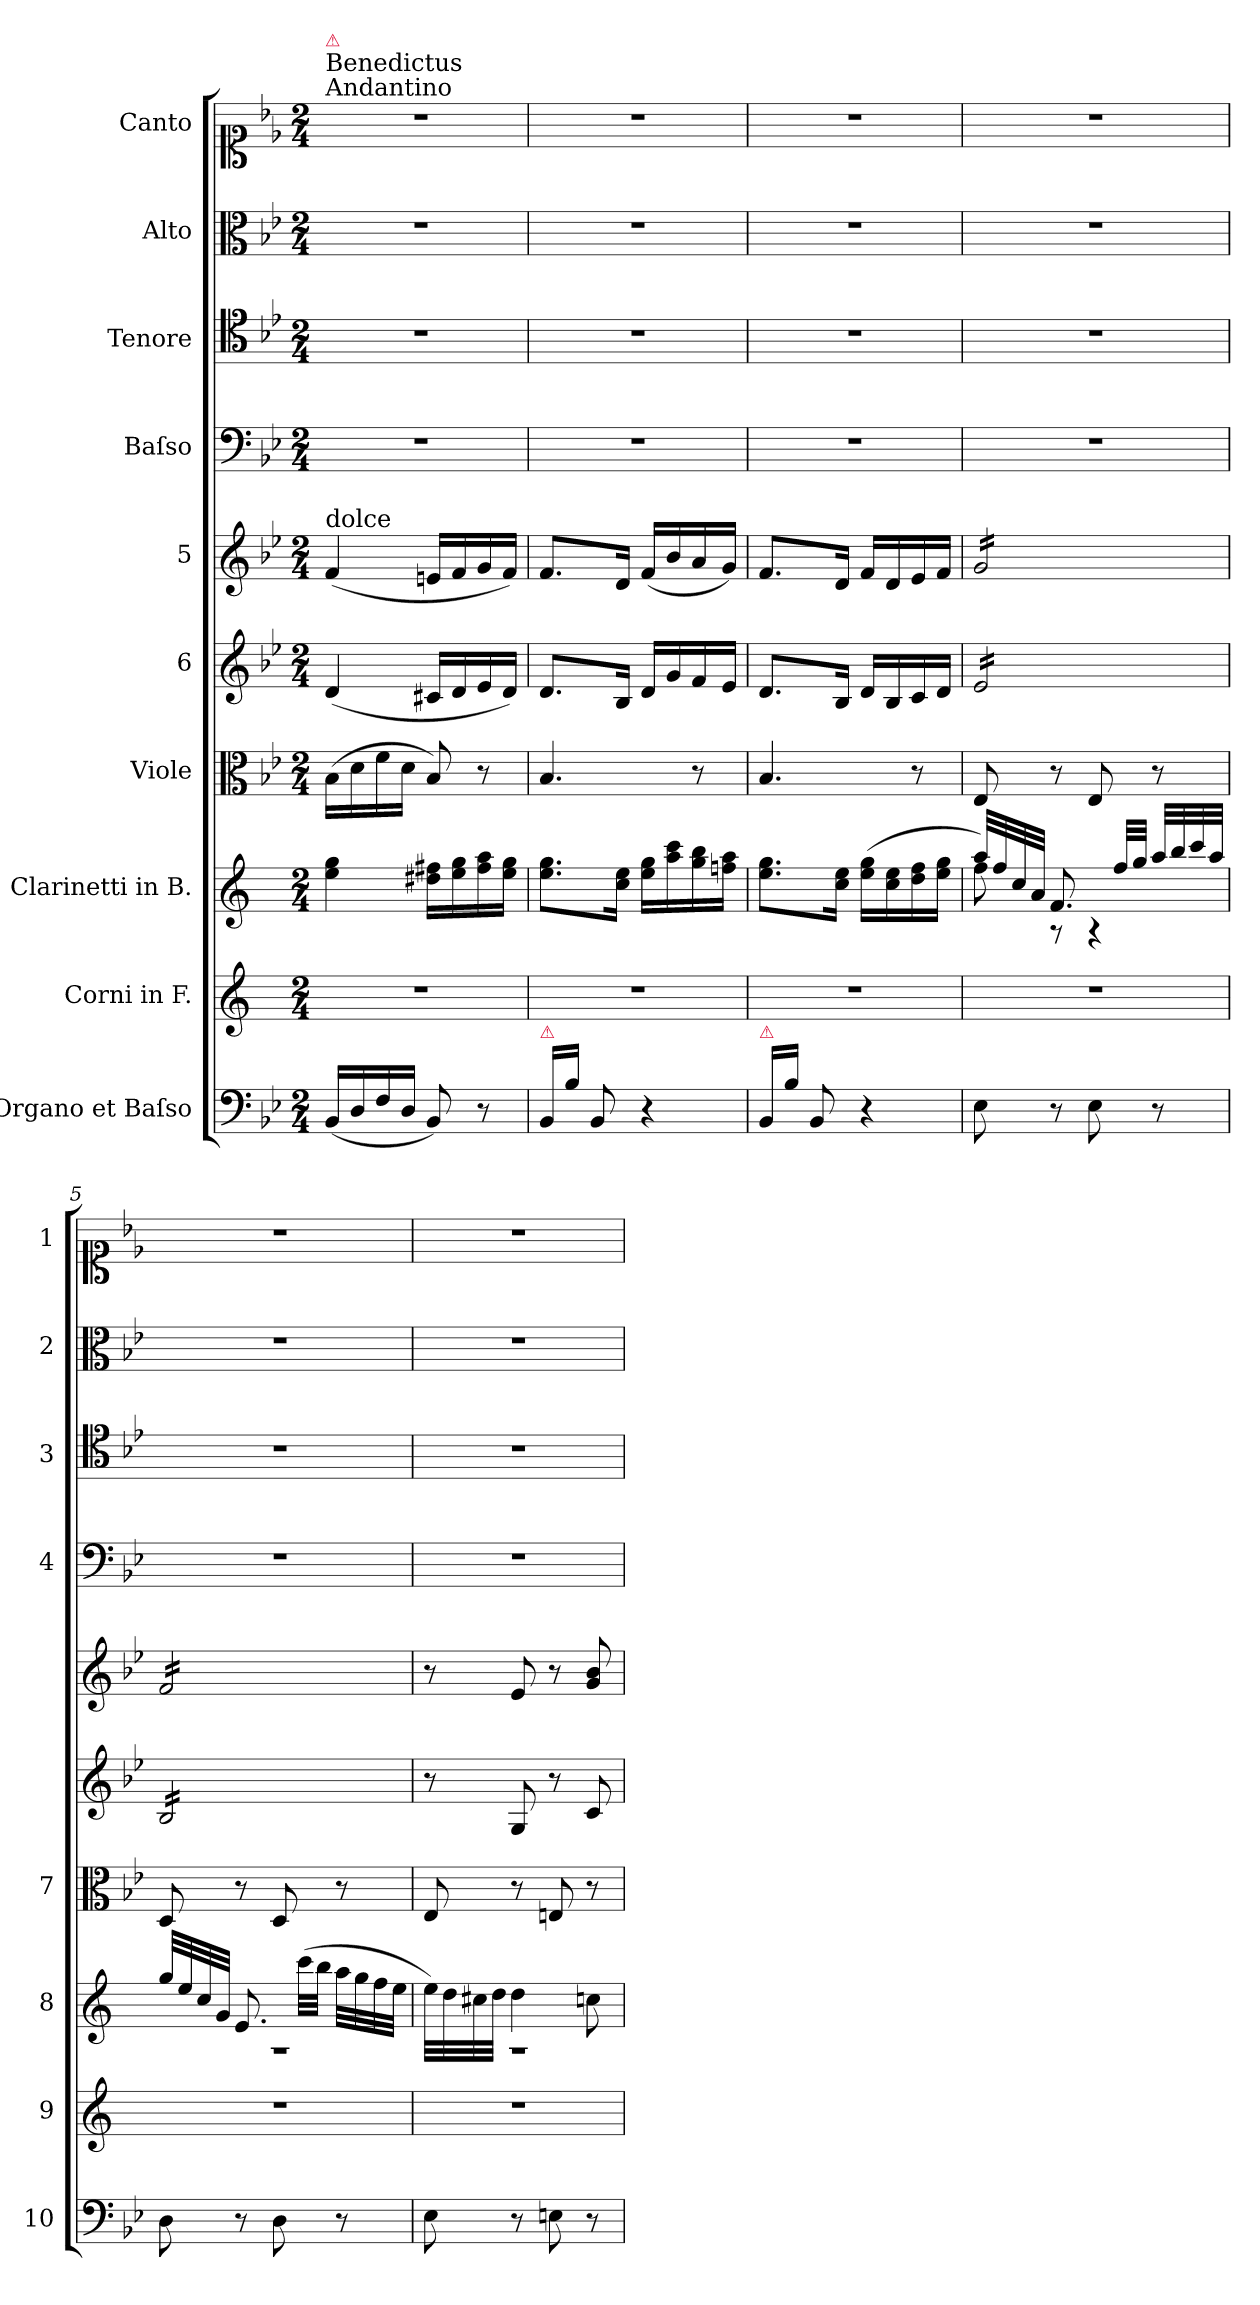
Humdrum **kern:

**kern	**kern	**kern	**kern	**kern	**kern	**kern	**kern	**kern	**kern
*part10	*part9	*part8	*part7	*part6	*part5	*part4	*part3	*part2	*part1
*staff10	*staff9	*staff8	*staff7	*staff6	*staff5	*staff4	*staff3	*staff2	*staff1
*I"Organo et Baſso	*I"Corni in F.	*I"Clarinetti in B.	*I"Viole	*I"6	*I"5	*I"Baſso	*I"Tenore	*I"Alto	*I"Canto
*I'10	*I'9	*I'8	*I'7	*	*	*I'4	*I'3	*I'2	*I'1
*clefF4	*clefG2	*clefG2	*clefC3	*clefG2	*clefG2	*clefF4	*clefC4	*clefC3	*clefC1
*	*ITrd4c7	*ITrd1c2	*	*	*	*	*	*	*
*k[b-e-]	*k[b-]	*k[b-e-]	*k[b-e-]	*k[b-e-]	*k[b-e-]	*k[b-e-]	*k[b-e-]	*k[b-e-]	*k[b-e-]
*M2/4	*M2/4	*M2/4	*M2/4	*M2/4	*M2/4	*M2/4	*M2/4	*M2/4	*M2/4
=1	=1	=1	=1	=1	=1	=1	=1	=1	=1
!	!	!	!	!	!	!	!	!	!LO:TX:a:t=Andantino
!	!	!	!	!	!	!	!	!	!LO:TX:a:t=Benedictus
!	!	!	!	!	!	!	!	!	!LO:TX:a:color=crimson:t=⚠
!	!	!	!	!	!LO:TX:a:t=dolce	!	!	!	!
(16BB-/LL	2r	4dd\ 4ff\	(16B-\LL	(4d/	(4f/	2r	2r	2r	2r
16D/	.	.	16d\	.	.	.	.	.	.
16F/	.	.	16f\	.	.	.	.	.	.
16D/JJ	.	.	16d\JJ	.	.	.	.	.	.
8BB-/)	.	16cc#X\ 16een\LL	8B-/)	16c#X/LL	16en/LL	.	.	.	.
.	.	16dd\ 16ff\	.	16d/	16f/	.	.	.	.
8r	.	16ee\ 16gg\	8r	16e-/	16g/	.	.	.	.
.	.	16dd\ 16ff\JJ	.	16d/JJ)	16f/JJ)	.	.	.	.
=2	=2	=2	=2	=2	=2	=2	=2	=2	=2
!LO:TX:a:color=crimson:t=⚠	!	!	!	!	!	!	!	!	!
16BB-/LL	2r	8.dd\ 8.ff\L	4.B-/	8.d/L	8.f/L	2r	2r	2r	2r
16B-\JJ	.	.	.	.	.	.	.	.	.
8BB-/	.	.	.	.	.	.	.	.	.
.	.	16b-\ 16dd\Jk	.	16B-/Jk	16d/Jk	.	.	.	.
4r	.	16dd\ 16ff\LL	.	16d/LL	(16f/LL	.	.	.	.
.	.	16gg\ 16bb-\	.	16g/	16b-/	.	.	.	.
.	.	16ff\ 16aa\	8r	16f/	16a/	.	.	.	.
.	.	16ee-X\ 16gg\JJ	.	16e-/JJ	16g/JJ)	.	.	.	.
=3	=3	=3	=3	=3	=3	=3	=3	=3	=3
!LO:TX:a:color=crimson:t=⚠	!	!	!	!	!	!	!	!	!
16BB-/LL	2r	8.dd\ 8.ff\L	4.B-/	8.d/L	8.f/L	2r	2r	2r	2r
16B-\JJ	.	.	.	.	.	.	.	.	.
8BB-/	.	.	.	.	.	.	.	.	.
.	.	16b-\ 16dd\Jk	.	16B-/Jk	16d/Jk	.	.	.	.
4r	.	(16dd\ 16ff\LL	.	16d/LL	16f/LL	.	.	.	.
.	.	16b-\ 16dd\	.	16B-/	16d/	.	.	.	.
.	.	16cc\ 16ee-\	8r	16c/	16e-/	.	.	.	.
.	.	16dd\ 16ff\JJ	.	16d/JJ	16f/JJ	.	.	.	.
=4	=4	=4	=4	=4	=4	=4	=4	=4	=4
*	*	*^	*	*	*	*	*	*	*
*	*	*	*	*	*tremolo	*	*	*	*	*
*	*	*	*	*	*	*tremolo	*	*	*	*
8E-\	2r	32gg/LLL)	8ee-\	8E-/	16e-/LL	(16g/LL	2r	2r	2r	2r
.	.	32ee-/	.	.	.	.	.	.	.	.
.	.	32b-/	.	.	16e-/	(16g/	.	.	.	.
.	.	32g/JJJ	.	.	.	.	.	.	.	.
8r	.	8.e-/	8r	8r	16e-/	(16g/	.	.	.	.
.	.	.	.	.	16e-/	(16g/	.	.	.	.
8E-\	.	.	4r	8E-/	16e-/	(16g/	.	.	.	.
.	.	32ee-/LLL	.	.	16e-/	(16g/	.	.	.	.
.	.	32ff/JJJ	.	.	.	.	.	.	.	.
8r	.	32gg/LLL	.	8r	16e-/	(16g/	.	.	.	.
.	.	32aa/	.	.	.	.	.	.	.	.
.	.	32bb-/	.	.	16e-/JJ	(16g/JJ	.	.	.	.
.	.	32gg/JJJ	.	.	.	.	.	.	.	.
=5	=5	=5	=5	=5	=5	=5	=5	=5	=5	=5
8D\	2r	32ff/LLL	2rA	8D/	16B-/LL	16f/)LL	2r	2r	2r	2r
.	.	32dd/	.	.	.	.	.	.	.	.
.	.	32b-/	.	.	16B-/	16f/)	.	.	.	.
.	.	32f/JJJ	.	.	.	.	.	.	.	.
8r	.	8.d/	.	8r	16B-/	16f/)	.	.	.	.
.	.	.	.	.	16B-/	16f/)	.	.	.	.
8D\	.	.	.	8D/	16B-/	16f/)	.	.	.	.
.	.	(32bb-\LLL	.	.	16B-/	16f/)	.	.	.	.
.	.	32aa\JJJ	.	.	.	.	.	.	.	.
8r	.	32gg\LLL	.	8r	16B-/	16f/)	.	.	.	.
.	.	32ff\	.	.	.	.	.	.	.	.
.	.	32ee-\	.	.	16B-/JJ	16f/)JJ	.	.	.	.
*	*	*	*	*	*	*Xtremolo	*	*	*	*
*	*	*	*	*	*Xtremolo	*	*	*	*	*
.	.	32dd\JJJ	.	.	.	.	.	.	.	.
=6	=6	=6	=6	=6	=6	=6	=6	=6	=6	=6
8E-\	2r	32dd\LLL)	2rA	8E-/	8r	8r	2r	2r	2r	2r
.	.	32cc\	.	.	.	.	.	.	.	.
.	.	32bn\	.	.	.	.	.	.	.	.
.	.	32cc\JJJ	.	.	.	.	.	.	.	.
8r	.	4cc\	.	8r	8G/	8e-/	.	.	.	.
8En\	.	.	.	8En/	8r	8r	.	.	.	.
8r	.	8b-X\	.	8r	8c/	8g/ 8b-/	.	.	.	.
*	*	*v	*v	*	*	*	*	*	*	*
=	=	=	=	=	=	=	=	=	=
*-	*-	*-	*-	*-	*-	*-	*-	*-	*-
